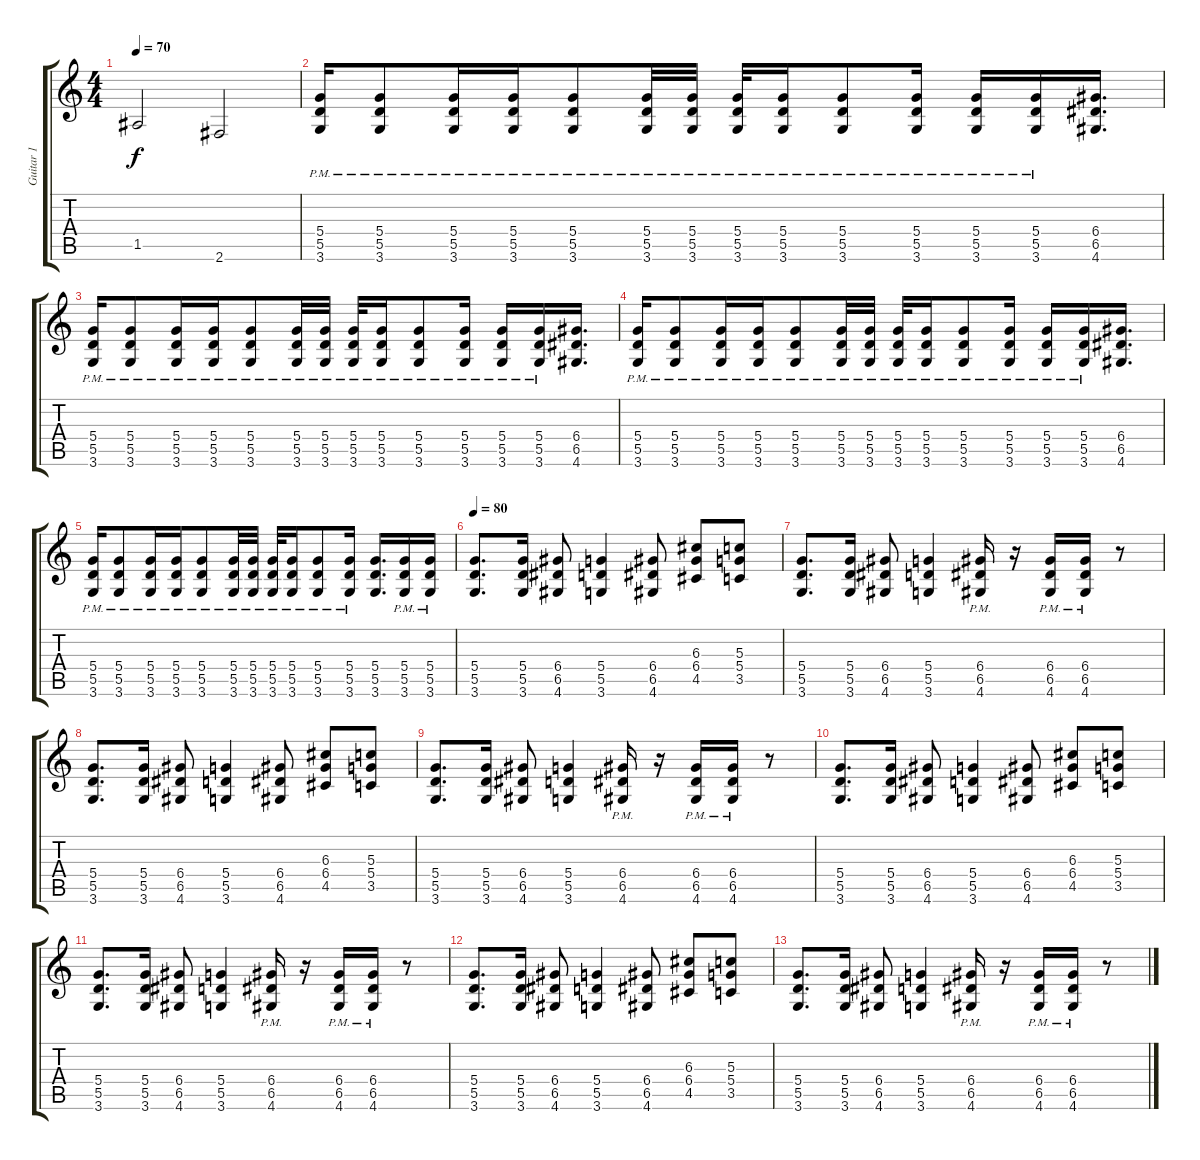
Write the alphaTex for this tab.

\track ("Guitar 1" "Guitar 1") {instrument distortionguitar}
\staff {score tabs}
\tuning (E4 B3 G3 D3 A2 E2) {hide}
\ts (4 4)
\tempo 70
\clef g2
\ks c
1.5.2{dy f} 2.6.2 |
(5.4{pm} 5.5{pm} 3.6{pm}).16 (5.4{pm} 5.5{pm} 3.6{pm}).8 (5.4{pm} 5.5{pm} 3.6{pm}).16{beam merge} (5.4{pm} 5.5{pm} 3.6{pm}).16 (5.4{pm} 5.5{pm} 3.6{pm}).8 (5.4{pm} 5.5{pm} 3.6{pm}).32 (5.4{pm} 5.5{pm} 3.6{pm}).32 (5.4{pm} 5.5{pm} 3.6{pm}).32{beam merge} (5.4{pm} 5.5{pm} 3.6{pm}).16 (5.4{pm} 5.5{pm} 3.6{pm}).8 (5.4{pm} 5.5{pm} 3.6{pm}).16 (5.4{pm} 5.5{pm} 3.6{pm}).16 (5.4{pm} 5.5{pm} 3.6{pm}).16 (6.4 6.5 4.6).16{d} |
(5.4{pm} 5.5{pm} 3.6{pm}).16 (5.4{pm} 5.5{pm} 3.6{pm}).8 (5.4{pm} 5.5{pm} 3.6{pm}).16{beam merge} (5.4{pm} 5.5{pm} 3.6{pm}).16 (5.4{pm} 5.5{pm} 3.6{pm}).8 (5.4{pm} 5.5{pm} 3.6{pm}).32 (5.4{pm} 5.5{pm} 3.6{pm}).32 (5.4{pm} 5.5{pm} 3.6{pm}).32{beam merge} (5.4{pm} 5.5{pm} 3.6{pm}).16 (5.4{pm} 5.5{pm} 3.6{pm}).8 (5.4{pm} 5.5{pm} 3.6{pm}).16 (5.4{pm} 5.5{pm} 3.6{pm}).16 (5.4{pm} 5.5{pm} 3.6{pm}).16 (6.4 6.5 4.6).16{d} |
(5.4{pm} 5.5{pm} 3.6{pm}).16 (5.4{pm} 5.5{pm} 3.6{pm}).8 (5.4{pm} 5.5{pm} 3.6{pm}).16{beam merge} (5.4{pm} 5.5{pm} 3.6{pm}).16 (5.4{pm} 5.5{pm} 3.6{pm}).8 (5.4{pm} 5.5{pm} 3.6{pm}).32 (5.4{pm} 5.5{pm} 3.6{pm}).32 (5.4{pm} 5.5{pm} 3.6{pm}).32{beam merge} (5.4{pm} 5.5{pm} 3.6{pm}).16 (5.4{pm} 5.5{pm} 3.6{pm}).8 (5.4{pm} 5.5{pm} 3.6{pm}).16 (5.4{pm} 5.5{pm} 3.6{pm}).16 (5.4{pm} 5.5{pm} 3.6{pm}).16 (6.4 6.5 4.6).16{d} |
(5.4{pm} 5.5{pm} 3.6{pm}).16 (5.4{pm} 5.5{pm} 3.6{pm}).8 (5.4{pm} 5.5{pm} 3.6{pm}).16{beam merge} (5.4{pm} 5.5{pm} 3.6{pm}).16 (5.4{pm} 5.5{pm} 3.6{pm}).8 (5.4{pm} 5.5{pm} 3.6{pm}).32 (5.4{pm} 5.5{pm} 3.6{pm}).32 (5.4{pm} 5.5{pm} 3.6{pm}).32{beam merge} (5.4{pm} 5.5{pm} 3.6{pm}).16 (5.4{pm} 5.5{pm} 3.6{pm}).8 (5.4{pm} 5.5{pm} 3.6{pm}).16 (5.4 5.5 3.6).16{d} (5.4{pm} 5.5{pm} 3.6{pm}).16 (5.4{pm} 5.5{pm} 3.6{pm}).16 |
\tempo 80
(5.4 5.5 3.6).8{d} (5.4 5.5 3.6).16 (6.4 6.5 4.6).8 (5.4 5.5 3.6).4 (6.4 6.5 4.6).8 (6.3 6.4 4.5).8 (5.3 5.4 3.5).8 |
(5.4 5.5 3.6).8{d} (5.4 5.5 3.6).16 (6.4 6.5 4.6).8 (5.4 5.5 3.6).4 (6.4{pm} 6.5{pm} 4.6{pm}).16 r.16 (6.4{pm} 6.5{pm} 4.6{pm}).16 (6.4{pm} 6.5{pm} 4.6{pm}).16 r.8 |
(5.4 5.5 3.6).8{d} (5.4 5.5 3.6).16 (6.4 6.5 4.6).8 (5.4 5.5 3.6).4 (6.4 6.5 4.6).8 (6.3 6.4 4.5).8 (5.3 5.4 3.5).8 |
(5.4 5.5 3.6).8{d} (5.4 5.5 3.6).16 (6.4 6.5 4.6).8 (5.4 5.5 3.6).4 (6.4{pm} 6.5{pm} 4.6{pm}).16 r.16 (6.4{pm} 6.5{pm} 4.6{pm}).16 (6.4{pm} 6.5{pm} 4.6{pm}).16 r.8 |
(5.4 5.5 3.6).8{d} (5.4 5.5 3.6).16 (6.4 6.5 4.6).8 (5.4 5.5 3.6).4 (6.4 6.5 4.6).8 (6.3 6.4 4.5).8 (5.3 5.4 3.5).8 |
(5.4 5.5 3.6).8{d} (5.4 5.5 3.6).16 (6.4 6.5 4.6).8 (5.4 5.5 3.6).4 (6.4{pm} 6.5{pm} 4.6{pm}).16 r.16 (6.4{pm} 6.5{pm} 4.6{pm}).16 (6.4{pm} 6.5{pm} 4.6{pm}).16 r.8 |
(5.4 5.5 3.6).8{d} (5.4 5.5 3.6).16 (6.4 6.5 4.6).8 (5.4 5.5 3.6).4 (6.4 6.5 4.6).8 (6.3 6.4 4.5).8 (5.3 5.4 3.5).8 |
(5.4 5.5 3.6).8{d} (5.4 5.5 3.6).16 (6.4 6.5 4.6).8 (5.4 5.5 3.6).4 (6.4{pm} 6.5{pm} 4.6{pm}).16 r.16 (6.4{pm} 6.5{pm} 4.6{pm}).16 (6.4{pm} 6.5{pm} 4.6{pm}).16 r.8
